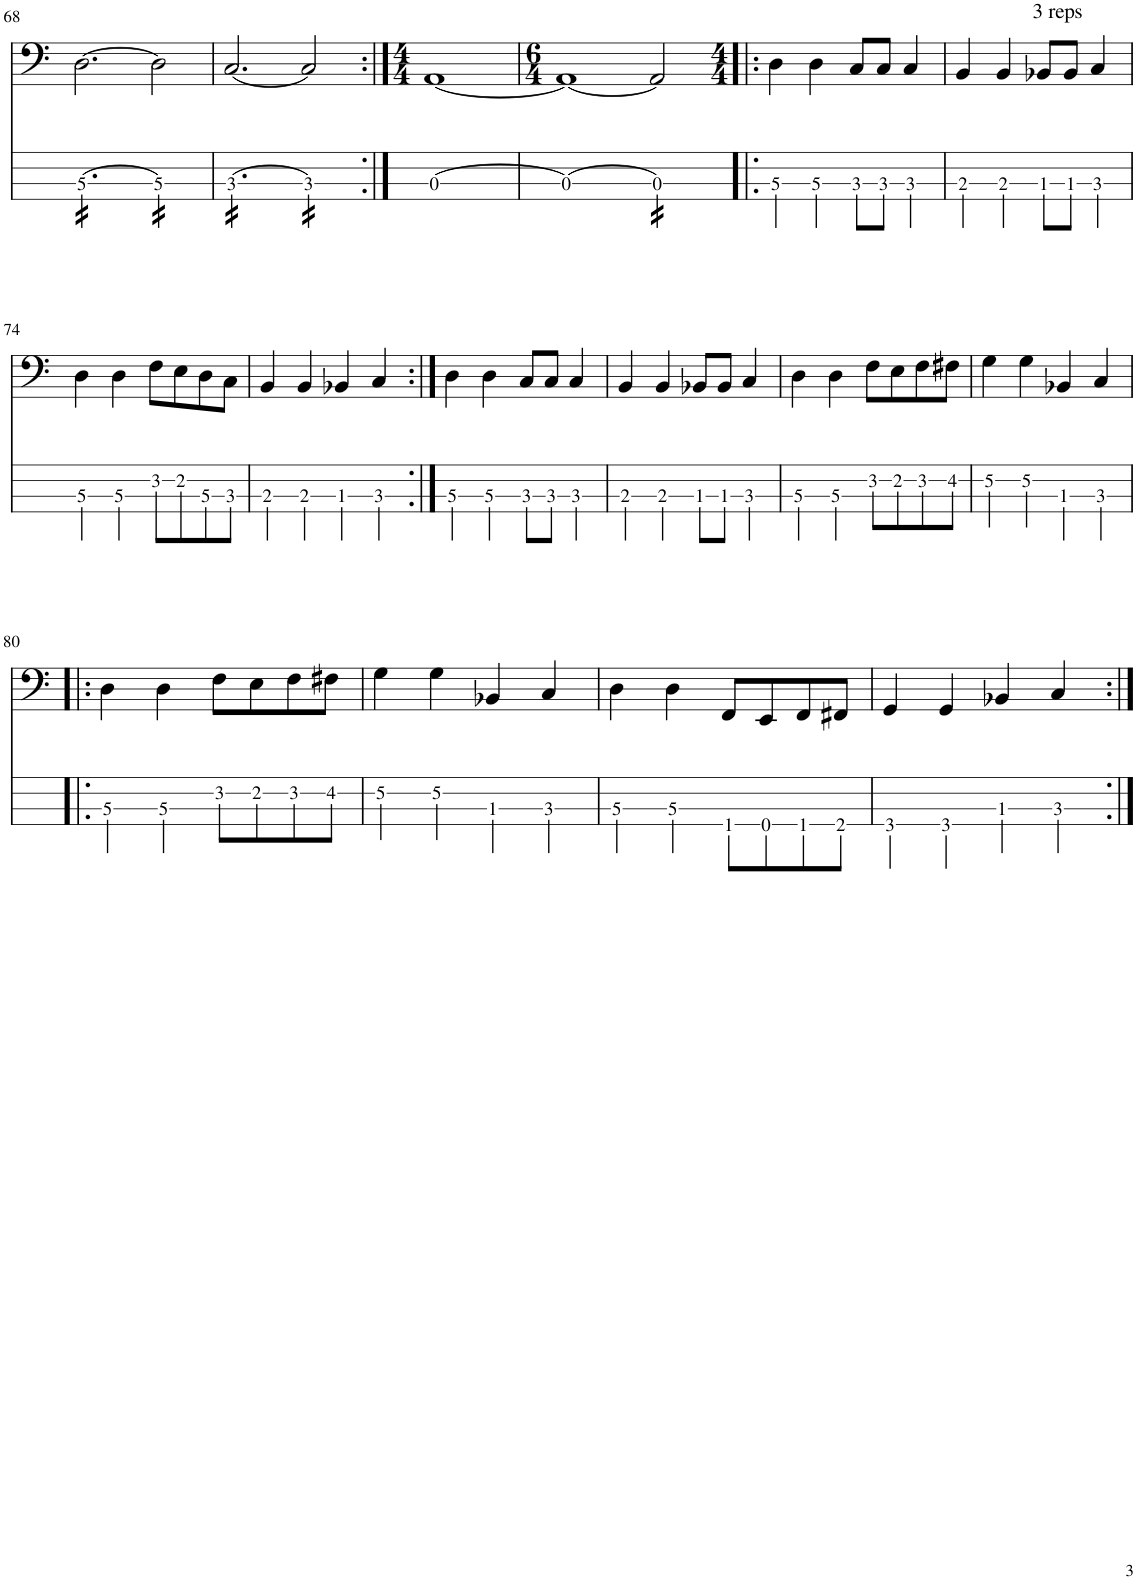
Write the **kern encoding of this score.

**kern	**kern
*part1	*part1
*staff2	*staff1
*I"Electric Bass	*
*I'El. B.	*
!!LO:PB:g=z
*	*clefF4
*Trd7c12	*Trd7c12
*k[]	*k[]
*M5/4	*M5/4
=68	=68
[2.D\	[2.D\
2D\]	2D\]
=69	=69
[2.C\	[2.C/
2C\]	2C/]
=70:|!	=70:|!
*M4/4	*M4/4
[1AA	[1AA
=71	=71
*M6/4	*M6/4
1AA_	1AA_
2AA\]	2AA/]
=72!|:	=72!|:
*M4/4	*M4/4
!	!LO:TX:a:t=3 reps
4D\	4D\
4D\	4D\
8C\L	8C/L
8C\J	8C/J
4C\	4C/
=73	=73
4BB\	4BB/
4BB\	4BB/
8BB-\L	8BB-X/L
8BB-\J	8BB-/J
4C\	4C/
!!LO:LB:g=z
=74	=74
4D\	4D\
4D\	4D\
8F\L	8F\L
8E\	8E\
8D\	8D\
8C\J	8C\J
=75	=75
4BB\	4BB/
4BB\	4BB/
4BB-\	4BB-X/
4C\	4C/
=76:|!	=76:|!
4D\	4D\
4D\	4D\
8C\L	8C/L
8C\J	8C/J
4C\	4C/
=77	=77
4BB\	4BB/
4BB\	4BB/
8BB-\L	8BB-X/L
8BB-\J	8BB-/J
4C\	4C/
=78	=78
4D\	4D\
4D\	4D\
8F\L	8F\L
8E\	8E\
8F\	8F\
8F#\J	8F#X\J
=79	=79
4G\	4G\
4G\	4G\
4BB-\	4BB-X/
4C\	4C/
!!LO:LB:g=z
=80!|:	=80!|:
4D\	4D\
4D\	4D\
8F\L	8F\L
8E\	8E\
8F\	8F\
8F#\J	8F#X\J
=81	=81
4G\	4G\
4G\	4G\
4BB-\	4BB-X/
4C\	4C/
=82	=82
4D\	4D\
4D\	4D\
8FF\L	8FF/L
8EE\	8EE/
8FF\	8FF/
8FF#\J	8FF#X/J
=83	=83
4GG\	4GG/
4GG\	4GG/
4BB-\	4BB-X/
4C\	4C/
=:|!	=:|!
*-	*-
